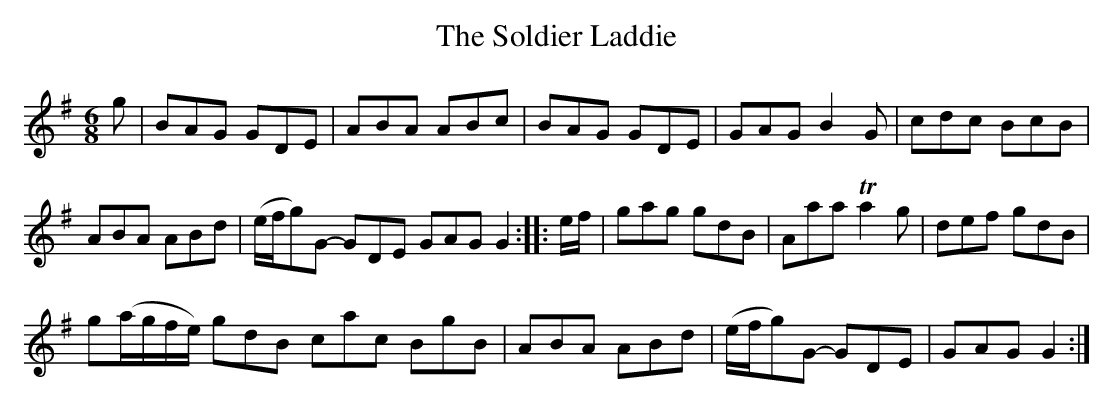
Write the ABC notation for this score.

X:1
T:The Soldier Laddie
L:1/8
M:6/8
K:G
g|BAG GDE|ABA ABc|BAG GDE|GAG B2G|cdc BcB|
ABA ABd|(e/f/g)G- GDE GAG G2::e/f/|gag gdB|Aaa Ta2g|def gdB|
g(a/g/f/e/) gdB cac BgB|ABA ABd|(e/f/g)G- GDE|GAG G2:|
